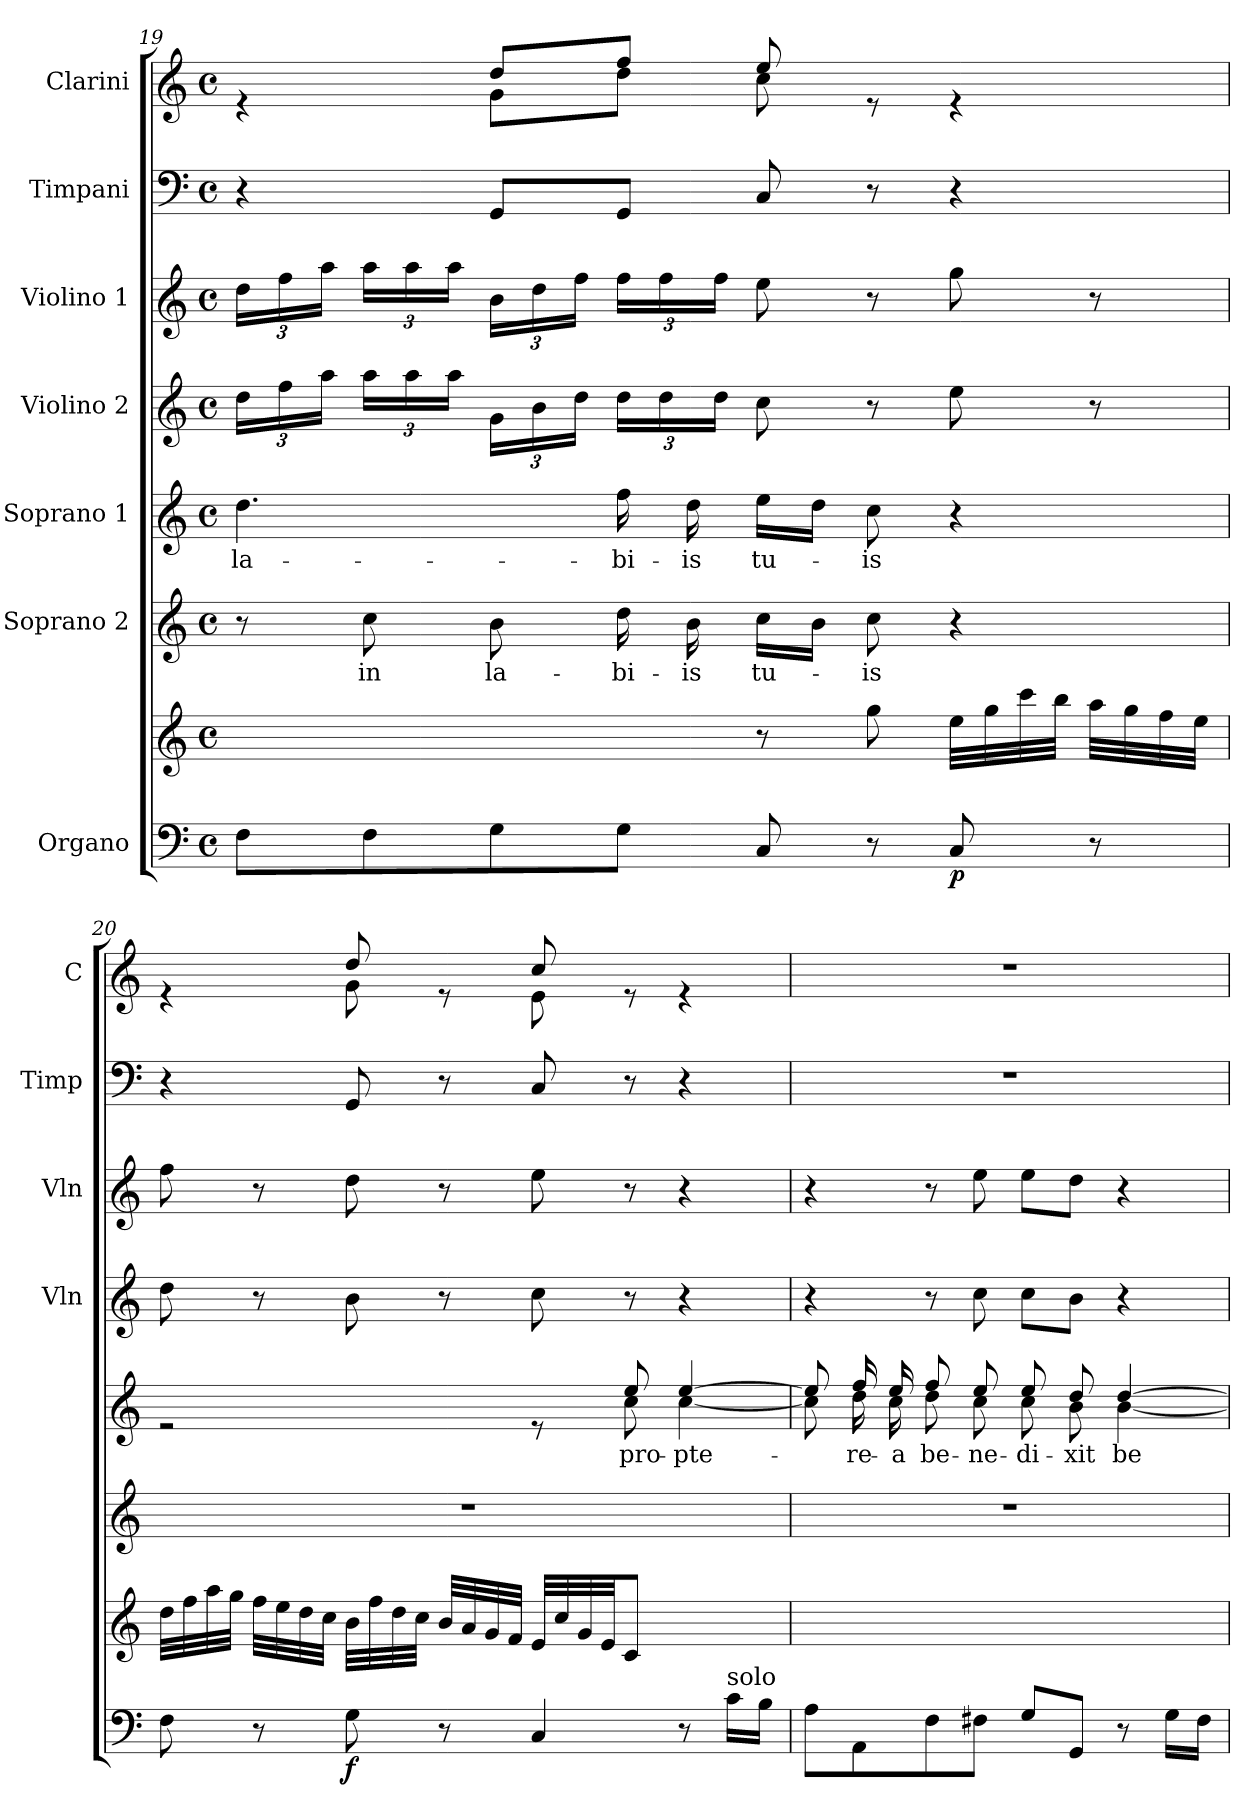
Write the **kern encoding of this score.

**kern	**kern	**dynam	**kern	**text	**kern	**text	**kern	**kern	**kern	**kern
*part7	*part7	*part7	*part6	*part6	*part5	*part5	*part4	*part3	*part2	*part1
*staff8	*staff7	*staff7/8	*staff6	*staff6	*staff5	*staff5	*staff4	*staff3	*staff2	*staff1
*I"Organo	*	*	*I"Soprano 2	*	*I"Soprano 1	*	*I"Violino 2	*I"Violino 1	*I"Timpani	*I"Clarini
*	*	*	*	*	*	*	*I'Vln	*I'Vln	*I'Timp	*I'C
!!LO:LB:g=z
*clefF4	*clefG2	*	*clefG2	*	*clefG2	*	*clefG2	*clefG2	*clefF4	*clefG2
*k[]	*k[]	*	*k[]	*	*k[]	*	*k[]	*k[]	*k[]	*k[]
*M4/4	*M4/4	*	*M4/4	*	*M4/4	*	*M4/4	*M4/4	*M4/4	*M4/4
*met(c)	*met(c)	*	*met(c)	*	*met(c)	*	*met(c)	*met(c)	*met(c)	*met(c)
=19	=19	=19	=19	=19	=19	=19	=19	=19	=19	=19
!	!	!	!	!	!	!LO:LY:b	!	!	!	!
*	*	*	*	*	*	*	*Xbrackettup	*Xbrackettup	*	*
*	*	*	*	*	*	*	*	*	*	*^
8F\L	2ryy	.	8r	.	4.dd\	la-	24dd\LL	24dd\LL	4r	4re	4ryy
.	.	.	.	.	.	.	24ff\	24ff\	.	.	.
.	.	.	.	.	.	.	24aa\JJ	24aa\JJ	.	.	.
!	!	!	!	!LO:LY:b	!	!	!	!	!	!	!
8F\	.	.	8cc\	in	.	.	24aa\LL	24aa\LL	.	.	.
.	.	.	.	.	.	.	24aa\	24aa\	.	.	.
.	.	.	.	.	.	.	24aa\JJ	24aa\JJ	.	.	.
!	!	!	!	!LO:LY:b	!	!	!	!	!	!	!
8G\	.	.	8b\	la-	.	.	24g\LL	24b\LL	8GG/L	8dd/L	8g\L
.	.	.	.	.	.	.	24b\	24dd\	.	.	.
.	.	.	.	.	.	.	24dd\JJ	24ff\JJ	.	.	.
!	!	!	!	!LO:LY:b	!	!LO:LY:b	!	!	!	!	!
8G\J	.	.	16dd\	-bi-	16ff\	-bi-	24dd\LL	24ff\LL	8GG/J	8ff/J	8dd\J
.	.	.	.	.	.	.	24dd\	24ff\	.	.	.
!	!	!	!	!LO:LY:b	!	!LO:LY:b	!	!	!	!	!
.	.	.	16b\	-is	16dd\	-is	.	.	.	.	.
.	.	.	.	.	.	.	24dd\JJ	24ff\JJ	.	.	.
!	!	!	!	!LO:LY:b	!	!LO:LY:b	!	!	!	!	!
8C/	8r	.	16cc\LL	tu-	16ee\LL	tu-	8cc\	8ee\	8C/	8ee/	8cc\
.	.	.	16b\JJ	.	16dd\JJ	.	.	.	.	.	.
!	!	!	!	!LO:LY:b	!	!LO:LY:b	!	!	!	!	!
8r	8gg\	.	8cc\	-is	8cc\	-is	8r	8r	8r	8re	4.ryy
!	!	!LO:DY:b=2	!	!	!	!	!	!	!	!	!
8C/	32ee\LLL	p	4r	.	4r	.	8ee\	8gg\	4r	4re	.
.	32gg\	.	.	.	.	.	.	.	.	.	.
.	32ccc\	.	.	.	.	.	.	.	.	.	.
.	32bb\JJJ	.	.	.	.	.	.	.	.	.	.
8r	32aa\LLL	.	.	.	.	.	8r	8r	.	.	.
.	32gg\	.	.	.	.	.	.	.	.	.	.
.	32ff\	.	.	.	.	.	.	.	.	.	.
.	32ee\JJJ	.	.	.	.	.	.	.	.	.	.
=20	=20	=20	=20	=20	=20	=20	=20	=20	=20	=20	=20
*	*	*	*	*	*^	*	*	*	*	*	*
8F\	32dd\LLL	.	1r	.	2re	8ryy	.	8dd\	8ff\	4r	4re	4ryy
.	32ff\	.	.	.	.	.	.	.	.	.	.	.
.	32aa\	.	.	.	.	.	.	.	.	.	.	.
.	32gg\JJJ	.	.	.	.	.	.	.	.	.	.	.
*	*	*	*	*	*v	*v	*	*	*	*	*	*
8r	32ff\LLL	.	.	.	.	.	8r	8r	.	.	.
.	32ee\	.	.	.	.	.	.	.	.	.	.
.	32dd\	.	.	.	.	.	.	.	.	.	.
.	32cc\JJJ	.	.	.	.	.	.	.	.	.	.
!	!	!LO:DY:b=2	!	!	!	!	!	!	!	!	!
8G\	32b\LLL	f	.	.	.	.	8b\	8dd\	8GG/	8dd/	8g\
.	32ff\	.	.	.	.	.	.	.	.	.	.
.	32dd\	.	.	.	.	.	.	.	.	.	.
.	32cc\JJJ	.	.	.	.	.	.	.	.	.	.
8r	32b/LLL	.	.	.	.	.	8r	8r	8r	8re	8ryy
.	32a/	.	.	.	.	.	.	.	.	.	.
.	32g/	.	.	.	.	.	.	.	.	.	.
.	32f/JJJ	.	.	.	.	.	.	.	.	.	.
4C/	32e/LLL	.	.	.	8re	.	8cc\	8ee\	8C/	8cc/	8e\
.	32cc/	.	.	.	.	.	.	.	.	.	.
.	32g/	.	.	.	.	.	.	.	.	.	.
.	32e/JJ	.	.	.	.	.	.	.	.	.	.
!	!	!	!	!	!LO:TX:a:t=solo	!	!	!	!	!	!
!	!	!	!	!	!LO:TX:a:t=solo	!	!	!	!	!	!
!	!	!	!	!	!	!LO:LY:b	!	!	!	!	!
*	*	*	*	*	*^	*	*	*	*	*	*
.	8c/J	.	.	.	8ee/	8cc\	pro-	8r	8r	8r	8re	4.ryy
!	!	!	!	!	!	!	!LO:LY:b	!	!	!	!	!
8r	4ryy	.	.	.	[4ee/	[4cc\	-pte-	4r	4r	4r	4re	.
!LO:TX:a:t=solo	!	!	!	!	!	!	!	!	!	!	!	!
16c\LL	.	.	.	.	.	.	.	.	.	.	.	.
16B\JJ	.	.	.	.	.	.	.	.	.	.	.	.
*	*	*	*	*	*	*	*	*	*	*	*v	*v
!!LO:PB:g=z
=21	=21	=21	=21	=21	=21	=21	=21	=21	=21	=21	=21
8A\L	1ryy	.	1r	.	8ee/]	8cc\]	.	4r	4r	1r	1r
!	!	!	!	!	!	!	!LO:LY:b	!	!	!	!
8AA\	.	.	.	.	16ff/	16dd\	-re-	.	.	.	.
!	!	!	!	!	!	!	!LO:LY:b	!	!	!	!
.	.	.	.	.	16ee/	16cc\	-a	.	.	.	.
!	!	!	!	!	!	!	!LO:LY:b	!	!	!	!
8F\	.	.	.	.	8ff/	8dd\	be-	8r	8r	.	.
!	!	!	!	!	!	!	!LO:LY:b	!	!	!	!
8F#X\J	.	.	.	.	8ee/	8cc\	-ne-	8cc\	8ee\	.	.
!	!	!	!	!	!	!	!LO:LY:b	!	!	!	!
8G/L	.	.	.	.	8ee/	8cc\	-di-	8cc\L	8ee\L	.	.
!	!	!	!	!	!	!	!LO:LY:b	!	!	!	!
8GG/J	.	.	.	.	8dd/	8b\	-xit	8b\J	8dd\J	.	.
!	!	!	!	!	!	!	!LO:LY:b	!	!	!	!
8r	.	.	.	.	[4dd/	[4b\	be-	4r	4r	.	.
16G\LL	.	.	.	.	.	.	.	.	.	.	.
16F#\JJ	.	.	.	.	.	.	.	.	.	.	.
*	*	*	*	*	*v	*v	*	*	*	*	*
=	=	=	=	=	=	=	=	=	=	=
*-	*-	*-	*-	*-	*-	*-	*-	*-	*-	*-
